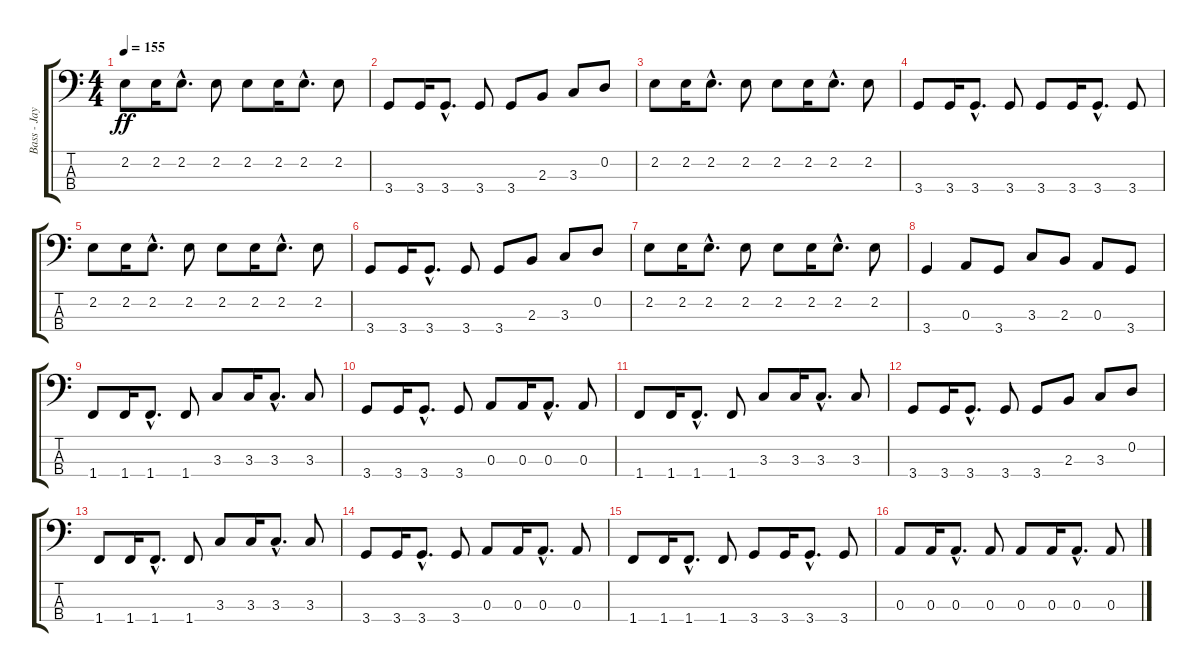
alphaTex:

\track ("Bass - Jay Bentley" "Bass - Jay") {instrument electricbasspick}
\staff {score tabs}
\tuning (G2 D2 A1 E1) {hide}
\ts (4 4)
\tempo 155
\clef f4
\ks c
2.2.8{dy ff} 2.2.16 2.2{hac}.8{d} 2.2.8 2.2.8 2.2.16 2.2{hac}.8{d} 2.2.8 |
3.4.8 3.4.16 3.4{hac}.8{d} 3.4.8 3.4.8 2.3.8 3.3.8 0.2.8 |
2.2.8 2.2.16 2.2{hac}.8{d} 2.2.8 2.2.8 2.2.16 2.2{hac}.8{d} 2.2.8 |
3.4.8 3.4.16 3.4{hac}.8{d} 3.4.8 3.4.8 3.4.16 3.4{hac}.8{d} 3.4.8 |
2.2.8 2.2.16 2.2{hac}.8{d} 2.2.8 2.2.8 2.2.16 2.2{hac}.8{d} 2.2.8 |
3.4.8 3.4.16 3.4{hac}.8{d} 3.4.8 3.4.8 2.3.8 3.3.8 0.2.8 |
2.2.8 2.2.16 2.2{hac}.8{d} 2.2.8 2.2.8 2.2.16 2.2{hac}.8{d} 2.2.8 |
3.4.4 0.3.8 3.4.8 3.3.8 2.3.8 0.3.8 3.4.8 |
1.4.8 1.4.16 1.4{hac}.8{d} 1.4.8 3.3.8 3.3.16 3.3{hac}.8{d} 3.3.8 |
3.4.8 3.4.16 3.4{hac}.8{d} 3.4.8 0.3.8 0.3.16 0.3{hac}.8{d} 0.3.8 |
1.4.8 1.4.16 1.4{hac}.8{d} 1.4.8 3.3.8 3.3.16 3.3{hac}.8{d} 3.3.8 |
3.4.8 3.4.16 3.4{hac}.8{d} 3.4.8 3.4.8 2.3.8 3.3.8 0.2.8 |
1.4.8 1.4.16 1.4{hac}.8{d} 1.4.8 3.3.8 3.3.16 3.3{hac}.8{d} 3.3.8 |
3.4.8 3.4.16 3.4{hac}.8{d} 3.4.8 0.3.8 0.3.16 0.3{hac}.8{d} 0.3.8 |
1.4.8 1.4.16 1.4{hac}.8{d} 1.4.8 3.4.8 3.4.16 3.4{hac}.8{d} 3.4.8 |
0.3.8 0.3.16 0.3{hac}.8{d} 0.3.8 0.3.8 0.3.16 0.3{hac}.8{d} 0.3.8
